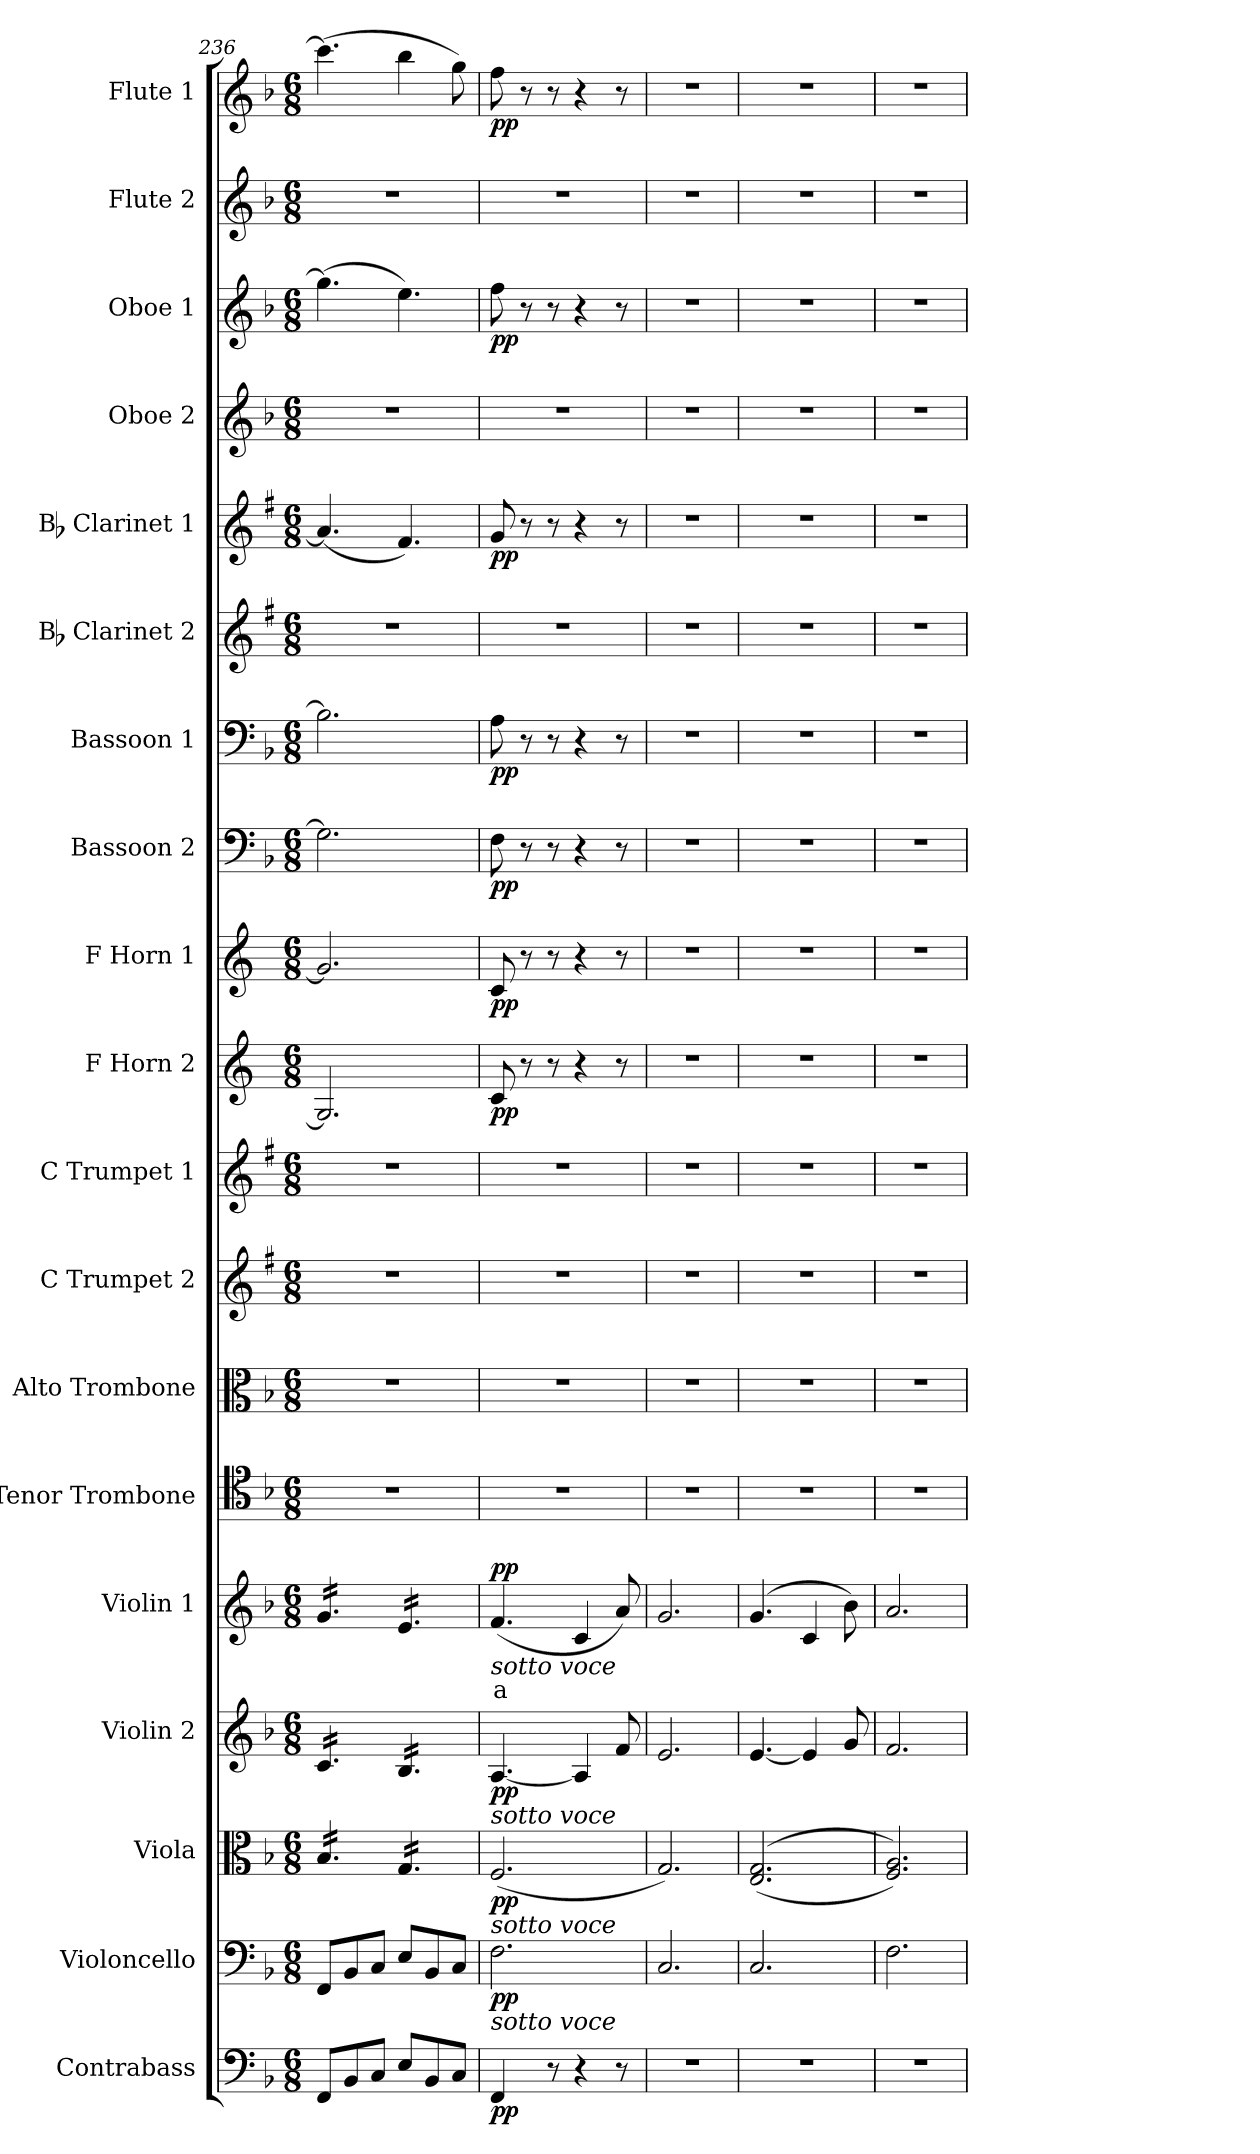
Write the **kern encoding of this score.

**kern	**dynam	**kern	**dynam	**kern	**dynam	**kern	**dynam	**kern	**text	**dynam	**kern	**kern	**kern	**kern	**kern	**dynam	**kern	**dynam	**kern	**dynam	**kern	**dynam	**kern	**kern	**dynam	**kern	**kern	**dynam	**kern	**kern	**dynam
*part19	*part19	*part18	*part18	*part17	*part17	*part16	*part16	*part15	*part15	*part15	*part14	*part13	*part12	*part11	*part10	*part10	*part9	*part9	*part8	*part8	*part7	*part7	*part6	*part5	*part5	*part4	*part3	*part3	*part2	*part1	*part1
*staff19	*staff19	*staff18	*staff18	*staff17	*staff17	*staff16	*staff16	*staff15	*staff15	*staff15	*staff14	*staff13	*staff12	*staff11	*staff10	*staff10	*staff9	*staff9	*staff8	*staff8	*staff7	*staff7	*staff6	*staff5	*staff5	*staff4	*staff3	*staff3	*staff2	*staff1	*staff1
*I"Contrabass	*	*I"Violoncello	*	*I"Viola	*	*I"Violin 2	*	*I"Violin 1	*	*	*I"Tenor Trombone	*I"Alto Trombone	*I"C Trumpet 2	*I"C Trumpet 1	*I"F Horn 2	*	*I"F Horn 1	*	*I"Bassoon 2	*	*I"Bassoon 1	*	*I"Bb Clarinet 2	*I"Bb Clarinet 1	*	*I"Oboe 2	*I"Oboe 1	*	*I"Flute 2	*I"Flute 1	*
*I'Cb	*	*I'Vc	*	*I'Vla	*	*I'Vln 2	*	*I'Vln 1	*	*	*I'T Trb	*I'A Trb	*I'Tpt 2	*I'Tpt 1	*I'Hn 2	*	*I'Hn 1	*	*I'Bsn 2	*	*I'Bsn 1	*	*I'Cl 2	*I'Cl 1	*	*I'Ob 2	*I'Ob 1	*	*I'Fl 2	*I'Fl 1	*
*clefF4	*	*clefF4	*	*clefC3	*	*clefG2	*	*clefG2	*	*	*clefC4	*clefC3	*clefG2	*clefG2	*clefG2	*	*clefG2	*	*clefF4	*	*clefF4	*	*clefG2	*clefG2	*	*clefG2	*clefG2	*	*clefG2	*clefG2	*
*ITrd7c12	*	*	*	*	*	*	*	*	*	*	*	*	*ITrd1c2	*ITrd1c2	*ITrd4c7	*	*ITrd4c7	*	*	*	*	*	*ITrd1c2	*ITrd1c2	*	*	*	*	*	*	*
*k[b-]	*	*k[b-]	*	*k[b-]	*	*k[b-]	*	*k[b-]	*	*	*k[b-]	*k[b-]	*k[b-]	*k[b-]	*k[b-]	*	*k[b-]	*	*k[b-]	*	*k[b-]	*	*k[b-]	*k[b-]	*	*k[b-]	*k[b-]	*	*k[b-]	*k[b-]	*
*M6/8	*	*M6/8	*	*M6/8	*	*M6/8	*	*M6/8	*	*	*M6/8	*M6/8	*M6/8	*M6/8	*M6/8	*	*M6/8	*	*M6/8	*	*M6/8	*	*M6/8	*M6/8	*	*M6/8	*M6/8	*	*M6/8	*M6/8	*
=236	=236	=236	=236	=236	=236	=236	=236	=236	=236	=236	=236	=236	=236	=236	=236	=236	=236	=236	=236	=236	=236	=236	=236	=236	=236	=236	=236	=236	=236	=236	=236
*	*	*	*	*tremolo	*	*	*	*	*	*	*	*	*	*	*	*	*	*	*	*	*	*	*	*	*	*	*	*	*	*	*
*	*	*	*	*	*	*tremolo	*	*	*	*	*	*	*	*	*	*	*	*	*	*	*	*	*	*	*	*	*	*	*	*	*
*	*	*	*	*	*	*	*	*tremolo	*	*	*	*	*	*	*	*	*	*	*	*	*	*	*	*	*	*	*	*	*	*	*
8FFF/L	.	8FF/L	.	24B-/LL	.	24c/LL	.	24g/LL	.	.	2.r	2.r	2.r	2.r	2.C/]	.	2.c/]	.	2.G\]	.	2.B-\]	.	2.r	(4.g/]	.	2.r	(4.gg\]	.	2.r	(4.ccc\]	.
.	.	.	.	24B-/	.	24c/	.	24g/	.	.	.	.	.	.	.	.	.	.	.	.	.	.	.	.	.	.	.	.	.	.	.
.	.	.	.	24B-/	.	24c/	.	24g/	.	.	.	.	.	.	.	.	.	.	.	.	.	.	.	.	.	.	.	.	.	.	.
8BBB-/	.	8BB-/	.	24B-/	.	24c/	.	24g/	.	.	.	.	.	.	.	.	.	.	.	.	.	.	.	.	.	.	.	.	.	.	.
.	.	.	.	24B-/	.	24c/	.	24g/	.	.	.	.	.	.	.	.	.	.	.	.	.	.	.	.	.	.	.	.	.	.	.
.	.	.	.	24B-/	.	24c/	.	24g/	.	.	.	.	.	.	.	.	.	.	.	.	.	.	.	.	.	.	.	.	.	.	.
8CC/J	.	8C/J	.	24B-/	.	24c/	.	24g/	.	.	.	.	.	.	.	.	.	.	.	.	.	.	.	.	.	.	.	.	.	.	.
.	.	.	.	24B-/	.	24c/	.	24g/	.	.	.	.	.	.	.	.	.	.	.	.	.	.	.	.	.	.	.	.	.	.	.
.	.	.	.	24B-/JJ	.	24c/JJ	.	24g/JJ	.	.	.	.	.	.	.	.	.	.	.	.	.	.	.	.	.	.	.	.	.	.	.
8EE/L	.	8E/L	.	24G/LL	.	24B-/LL	.	24e/LL	.	.	.	.	.	.	.	.	.	.	.	.	.	.	.	4.e/)	.	.	4.ee\)	.	.	4bb-\	.
.	.	.	.	24G/	.	24B-/	.	24e/	.	.	.	.	.	.	.	.	.	.	.	.	.	.	.	.	.	.	.	.	.	.	.
.	.	.	.	24G/	.	24B-/	.	24e/	.	.	.	.	.	.	.	.	.	.	.	.	.	.	.	.	.	.	.	.	.	.	.
8BBB-/	.	8BB-/	.	24G/	.	24B-/	.	24e/	.	.	.	.	.	.	.	.	.	.	.	.	.	.	.	.	.	.	.	.	.	.	.
.	.	.	.	24G/	.	24B-/	.	24e/	.	.	.	.	.	.	.	.	.	.	.	.	.	.	.	.	.	.	.	.	.	.	.
.	.	.	.	24G/	.	24B-/	.	24e/	.	.	.	.	.	.	.	.	.	.	.	.	.	.	.	.	.	.	.	.	.	.	.
8CC/J	.	8C/J	.	24G/	.	24B-/	.	24e/	.	.	.	.	.	.	.	.	.	.	.	.	.	.	.	.	.	.	.	.	.	8gg\)	.
.	.	.	.	24G/	.	24B-/	.	24e/	.	.	.	.	.	.	.	.	.	.	.	.	.	.	.	.	.	.	.	.	.	.	.
.	.	.	.	24G/JJ	.	24B-/JJ	.	24e/JJ	.	.	.	.	.	.	.	.	.	.	.	.	.	.	.	.	.	.	.	.	.	.	.
*	*	*	*	*	*	*	*	*Xtremolo	*	*	*	*	*	*	*	*	*	*	*	*	*	*	*	*	*	*	*	*	*	*	*
*	*	*	*	*	*	*Xtremolo	*	*	*	*	*	*	*	*	*	*	*	*	*	*	*	*	*	*	*	*	*	*	*	*	*
*	*	*	*	*Xtremolo	*	*	*	*	*	*	*	*	*	*	*	*	*	*	*	*	*	*	*	*	*	*	*	*	*	*	*
=237	=237	=237	=237	=237	=237	=237	=237	=237	=237	=237	=237	=237	=237	=237	=237	=237	=237	=237	=237	=237	=237	=237	=237	=237	=237	=237	=237	=237	=237	=237	=237
!	!	!	!	!	!	!	!	!LO:TX:b:i:t=sotto voce	!	!	!	!	!	!	!	!	!	!	!	!	!	!	!	!	!	!	!	!	!	!	!
!	!	!	!	!	!	!LO:TX:b:i:t=sotto voce	!	!	!	!	!	!	!	!	!	!	!	!	!	!	!	!	!	!	!	!	!	!	!	!	!
!	!	!	!	!LO:TX:b:i:t=sotto voce	!	!	!	!	!	!	!	!	!	!	!	!	!	!	!	!	!	!	!	!	!	!	!	!	!	!	!
!	!	!LO:TX:b:i:t=sotto voce	!	!	!	!	!	!	!	!	!	!	!	!	!	!	!	!	!	!	!	!	!	!	!	!	!	!	!	!	!
!	!LO:DY:b	!	!LO:DY:b	!	!LO:DY:b	!	!LO:DY:b	!	!LO:LY:b:color=#FF0000	!LO:DY:b	!	!	!	!	!	!LO:DY:b	!	!LO:DY:b	!	!LO:DY:b	!	!LO:DY:b	!	!	!LO:DY:b	!	!	!LO:DY:b	!	!	!LO:DY:b
4FFF/	pp	2.F\	pp	(2.F/	pp	[4.A/	pp	(4.f/	a	pp	2.r	2.r	2.r	2.r	8F/	pp	8F/	pp	8F\	pp	8A\	pp	2.r	8f/	pp	2.r	8ff\	pp	2.r	8ff\	pp
.	.	.	.	.	.	.	.	.	.	.	.	.	.	.	8r	.	8r	.	8r	.	8r	.	.	8r	.	.	8r	.	.	8r	.
8r	.	.	.	.	.	.	.	.	.	.	.	.	.	.	8r	.	8r	.	8r	.	8r	.	.	8r	.	.	8r	.	.	8r	.
4r	.	.	.	.	.	4A/]	.	4c/	.	.	.	.	.	.	4r	.	4r	.	4r	.	4r	.	.	4r	.	.	4r	.	.	4r	.
8r	.	.	.	.	.	8f/	.	8a/)	.	.	.	.	.	.	8r	.	8r	.	8r	.	8r	.	.	8r	.	.	8r	.	.	8r	.
=238	=238	=238	=238	=238	=238	=238	=238	=238	=238	=238	=238	=238	=238	=238	=238	=238	=238	=238	=238	=238	=238	=238	=238	=238	=238	=238	=238	=238	=238	=238	=238
2.r	.	2.C/	.	2.G/)	.	2.e/	.	2.g/	.	.	2.r	2.r	2.r	2.r	2.r	.	2.r	.	2.r	.	2.r	.	2.r	2.r	.	2.r	2.r	.	2.r	2.r	.
!!LO:PB:g=z
=239	=239	=239	=239	=239	=239	=239	=239	=239	=239	=239	=239	=239	=239	=239	=239	=239	=239	=239	=239	=239	=239	=239	=239	=239	=239	=239	=239	=239	=239	=239	=239
2.r	.	2.C/	.	((2.E/ 2.G/	.	[4.e/	.	(4.g/	.	.	2.r	2.r	2.r	2.r	2.r	.	2.r	.	2.r	.	2.r	.	2.r	2.r	.	2.r	2.r	.	2.r	2.r	.
.	.	.	.	.	.	4e/]	.	4c/	.	.	.	.	.	.	.	.	.	.	.	.	.	.	.	.	.	.	.	.	.	.	.
.	.	.	.	.	.	8g/	.	8b-\)	.	.	.	.	.	.	.	.	.	.	.	.	.	.	.	.	.	.	.	.	.	.	.
=240	=240	=240	=240	=240	=240	=240	=240	=240	=240	=240	=240	=240	=240	=240	=240	=240	=240	=240	=240	=240	=240	=240	=240	=240	=240	=240	=240	=240	=240	=240	=240
2.r	.	2.F\	.	2.F/ 2.A/))	.	2.f/	.	2.a/	.	.	2.r	2.r	2.r	2.r	2.r	.	2.r	.	2.r	.	2.r	.	2.r	2.r	.	2.r	2.r	.	2.r	2.r	.
=	=	=	=	=	=	=	=	=	=	=	=	=	=	=	=	=	=	=	=	=	=	=	=	=	=	=	=	=	=	=	=
*-	*-	*-	*-	*-	*-	*-	*-	*-	*-	*-	*-	*-	*-	*-	*-	*-	*-	*-	*-	*-	*-	*-	*-	*-	*-	*-	*-	*-	*-	*-	*-
